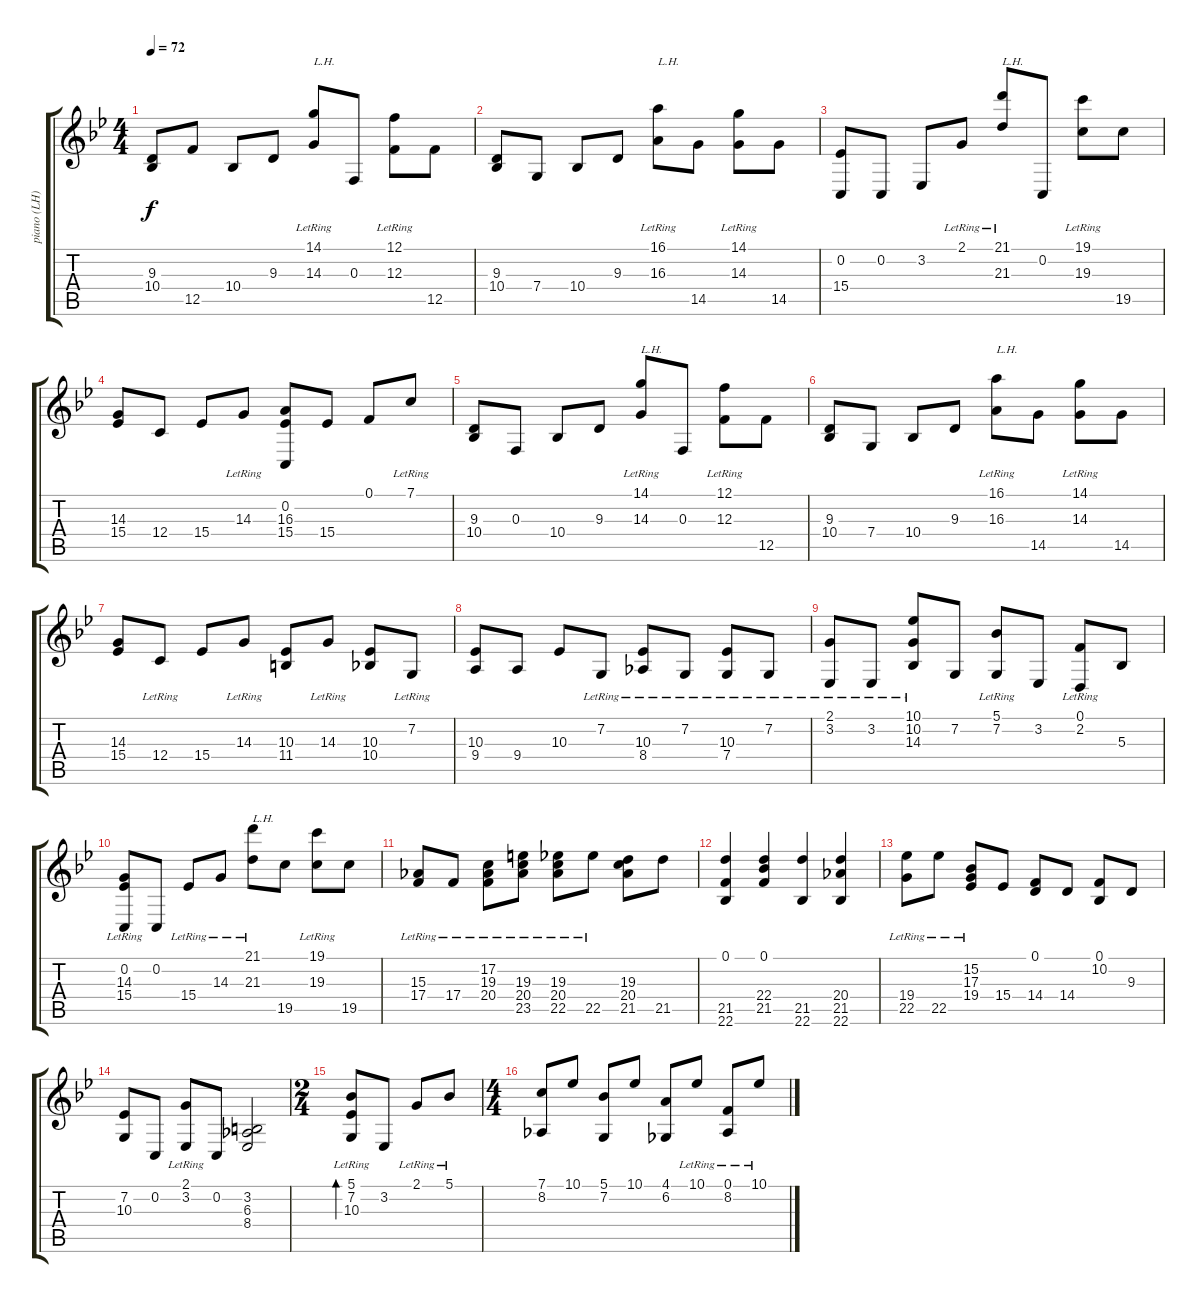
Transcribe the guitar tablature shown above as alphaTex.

\track ("piano (LH)" "piano (LH)") {instrument brightacousticpiano}
\staff {score tabs}
\tuning (F4 C3 F3 C3 F3 C2) {hide}
\ts (4 4)
\tempo 72
\clef g2
\ks bb
(9.3 10.4).8{dy f} 12.5.8 10.4.8 9.3.8 (14.1{lr} 14.3).8{txt "L.H."} 0.3.8 (12.1{lr} 12.3).8 12.5.8 |
(9.3 10.4).8 7.4.8 10.4.8 9.3.8 (16.1{lr} 16.3).8{txt "L.H."} 14.5.8 (14.1{lr} 14.3).8 14.5.8 |
(0.2 15.4).8 0.2.8 3.2.8 2.1{lr}.8 (21.1{lr} 21.3).8{txt "L.H."} 0.2.8 (19.1{lr} 19.3).8 19.5.8 |
(14.3 15.4).8 12.4.8 15.4.8 14.3{lr}.8 (0.2 16.3 15.4).8 15.4.8 0.1.8 7.1{lr}.8 |
(9.3 10.4).8 0.3.8 10.4.8 9.3.8 (14.1{lr} 14.3).8{txt "L.H."} 0.3.8 (12.1{lr} 12.3).8 12.5.8 |
(9.3 10.4).8 7.4.8 10.4.8 9.3.8 (16.1{lr} 16.3).8{txt "L.H."} 14.5.8 (14.1{lr} 14.3).8 14.5.8 |
(14.3 15.4).8 12.4{lr}.8 15.4.8 14.3{lr}.8 (10.3 11.4).8 14.3{lr}.8 (10.3 10.4).8 7.2{lr}.8 |
(10.3 9.4).8 9.4.8 10.3.8 7.2{lr}.8 (10.3{lr} 8.4).8 7.2{lr}.8 (10.3{lr} 7.4).8 7.2{lr}.8 |
(2.1 3.2{lr}).8 3.2{lr}.8 (10.1{lr} 10.2{lr} 14.3).8 7.2.8 (5.1{lr} 7.2).8 3.2.8 (0.1 2.2{lr}).8 5.3.8 |
(0.2 14.3{lr} 15.4{lr}).8 0.2.8 15.4{lr}.8 14.3{lr}.8 (21.1{lr} 21.3).8{txt "L.H."} 19.5.8 (19.1{lr} 19.3).8 19.5.8 |
(15.3 17.4{lr}).8 17.4{lr}.8 (17.2 19.3{lr} 20.4{lr}).8 (19.3{lr} 20.4 23.5).8 (19.3{lr} 20.4 22.5{lr}).8 22.5{lr}.8 (19.3 20.4 21.5).8 21.5.8 |
(0.1 21.5 22.6).4 (0.1 22.4 21.5).4 (21.5 22.6).4 (20.4 21.5 22.6).4 |
(19.4 22.5{lr}).8 22.5{lr}.8 (15.2{lr} 17.3{lr} 19.4).8 15.4.8 (0.1 14.4).8 14.4.8 (0.1 10.2).8 9.3.8 |
(7.2 10.3).8 0.2.8 (2.1{lr} 3.2).8 0.2.8 (3.2 6.3 8.4).2 |
\ts (2 4)
(5.1 7.2{lr} 10.3).8{bd 240} 3.2.8 2.1{lr}.8 5.1{lr}.8 |
\ts (4 4)
(7.1 8.2).8 10.1.8 (5.1 7.2).8 10.1.8 (4.1 6.2).8 10.1{lr}.8 (0.1 8.2{lr}).8 10.1{lr}.8
